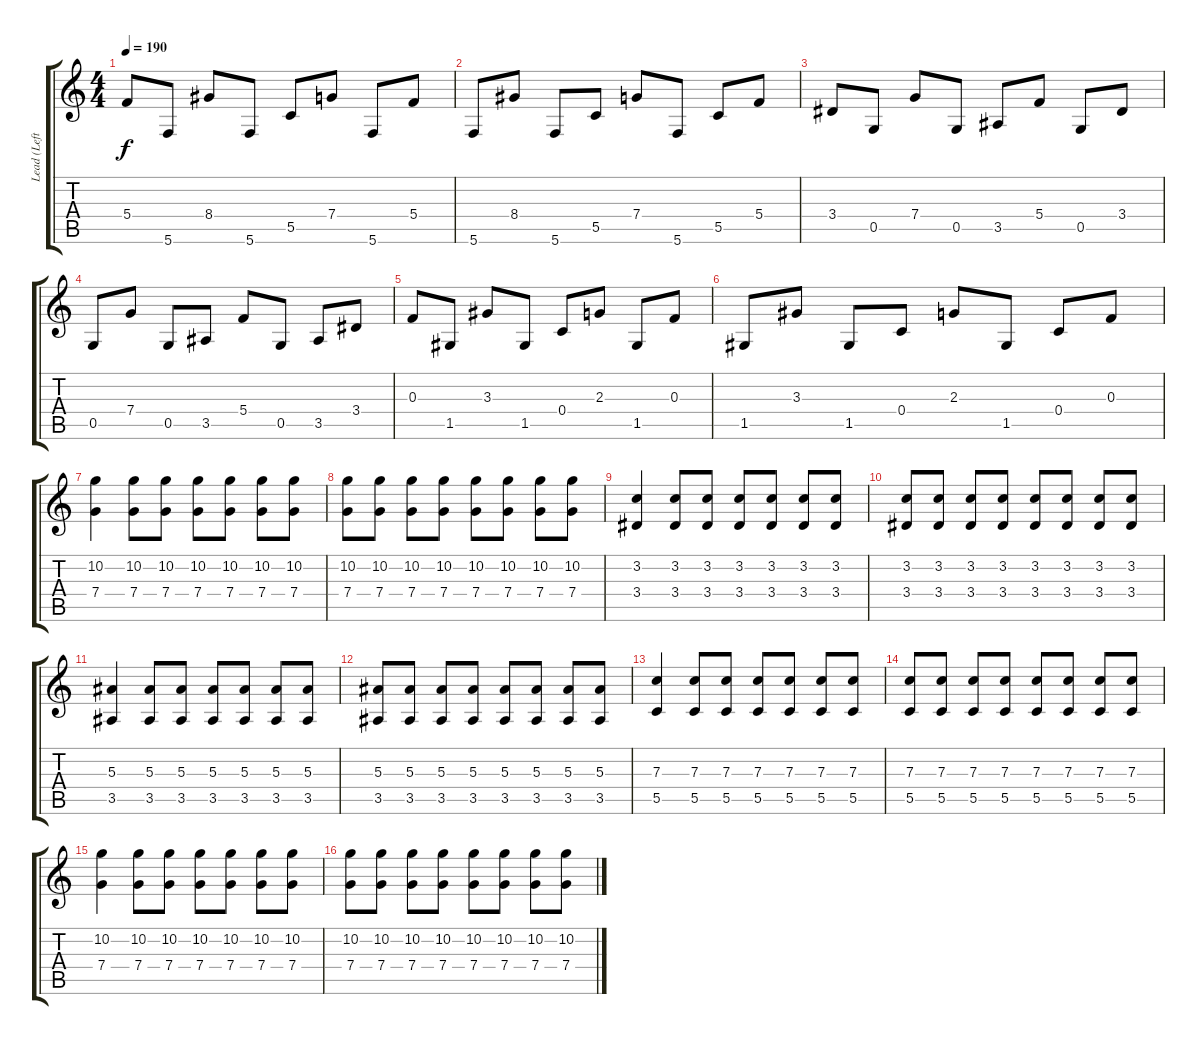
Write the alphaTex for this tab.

\track ("Lead (Left)" "Lead (Left") {instrument distortionguitar}
\staff {score tabs}
\tuning (D4 A3 F3 C3 G2 C2) {hide}
\ts (4 4)
\tempo 190
\clef g2
\ks c
5.4.8{dy f} 5.6.8 8.4.8 5.6.8 5.5.8 7.4.8 5.6.8 5.4.8 |
5.6.8 8.4.8 5.6.8 5.5.8 7.4.8 5.6.8 5.5.8 5.4.8 |
3.4.8 0.5.8 7.4.8 0.5.8 3.5.8 5.4.8 0.5.8 3.4.8 |
0.5.8 7.4.8 0.5.8 3.5.8 5.4.8 0.5.8 3.5.8 3.4.8 |
0.3.8 1.5.8 3.3.8 1.5.8 0.4.8 2.3.8 1.5.8 0.3.8 |
1.5.8 3.3.8 1.5.8 0.4.8 2.3.8 1.5.8 0.4.8 0.3.8 |
(10.2 7.4).4 (10.2 7.4).8 (10.2 7.4).8 (10.2 7.4).8 (10.2 7.4).8 (10.2 7.4).8 (10.2 7.4).8 |
(10.2 7.4).8 (10.2 7.4).8 (10.2 7.4).8 (10.2 7.4).8 (10.2 7.4).8 (10.2 7.4).8 (10.2 7.4).8 (10.2 7.4).8 |
(3.2 3.4).4 (3.2 3.4).8 (3.2 3.4).8 (3.2 3.4).8 (3.2 3.4).8 (3.2 3.4).8 (3.2 3.4).8 |
(3.2 3.4).8 (3.2 3.4).8 (3.2 3.4).8 (3.2 3.4).8 (3.2 3.4).8 (3.2 3.4).8 (3.2 3.4).8 (3.2 3.4).8 |
(5.3 3.5).4 (5.3 3.5).8 (5.3 3.5).8 (5.3 3.5).8 (5.3 3.5).8 (5.3 3.5).8 (5.3 3.5).8 |
(5.3 3.5).8 (5.3 3.5).8 (5.3 3.5).8 (5.3 3.5).8 (5.3 3.5).8 (5.3 3.5).8 (5.3 3.5).8 (5.3 3.5).8 |
(7.3 5.5).4 (7.3 5.5).8 (7.3 5.5).8 (7.3 5.5).8 (7.3 5.5).8 (7.3 5.5).8 (7.3 5.5).8 |
(7.3 5.5).8 (7.3 5.5).8 (7.3 5.5).8 (7.3 5.5).8 (7.3 5.5).8 (7.3 5.5).8 (7.3 5.5).8 (7.3 5.5).8 |
(10.2 7.4).4 (10.2 7.4).8 (10.2 7.4).8 (10.2 7.4).8 (10.2 7.4).8 (10.2 7.4).8 (10.2 7.4).8 |
(10.2 7.4).8 (10.2 7.4).8 (10.2 7.4).8 (10.2 7.4).8 (10.2 7.4).8 (10.2 7.4).8 (10.2 7.4).8 (10.2 7.4).8
